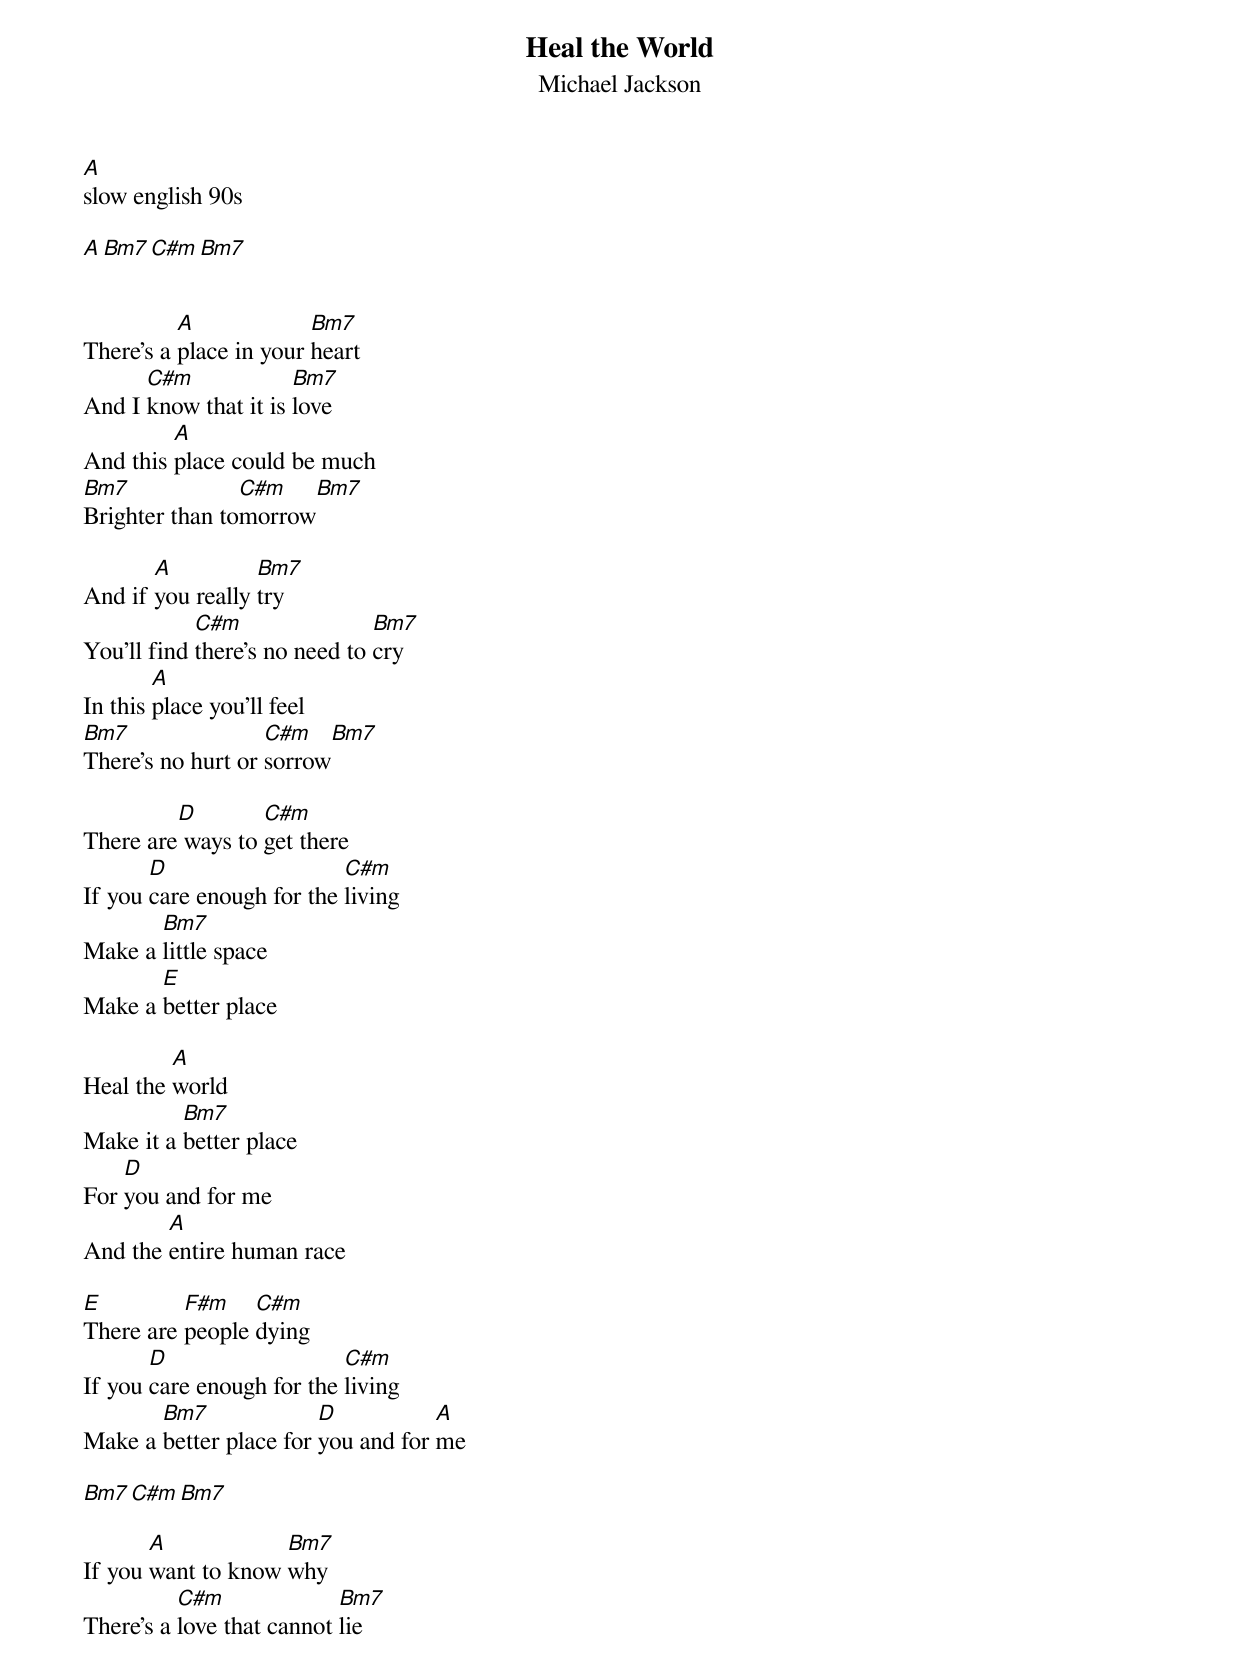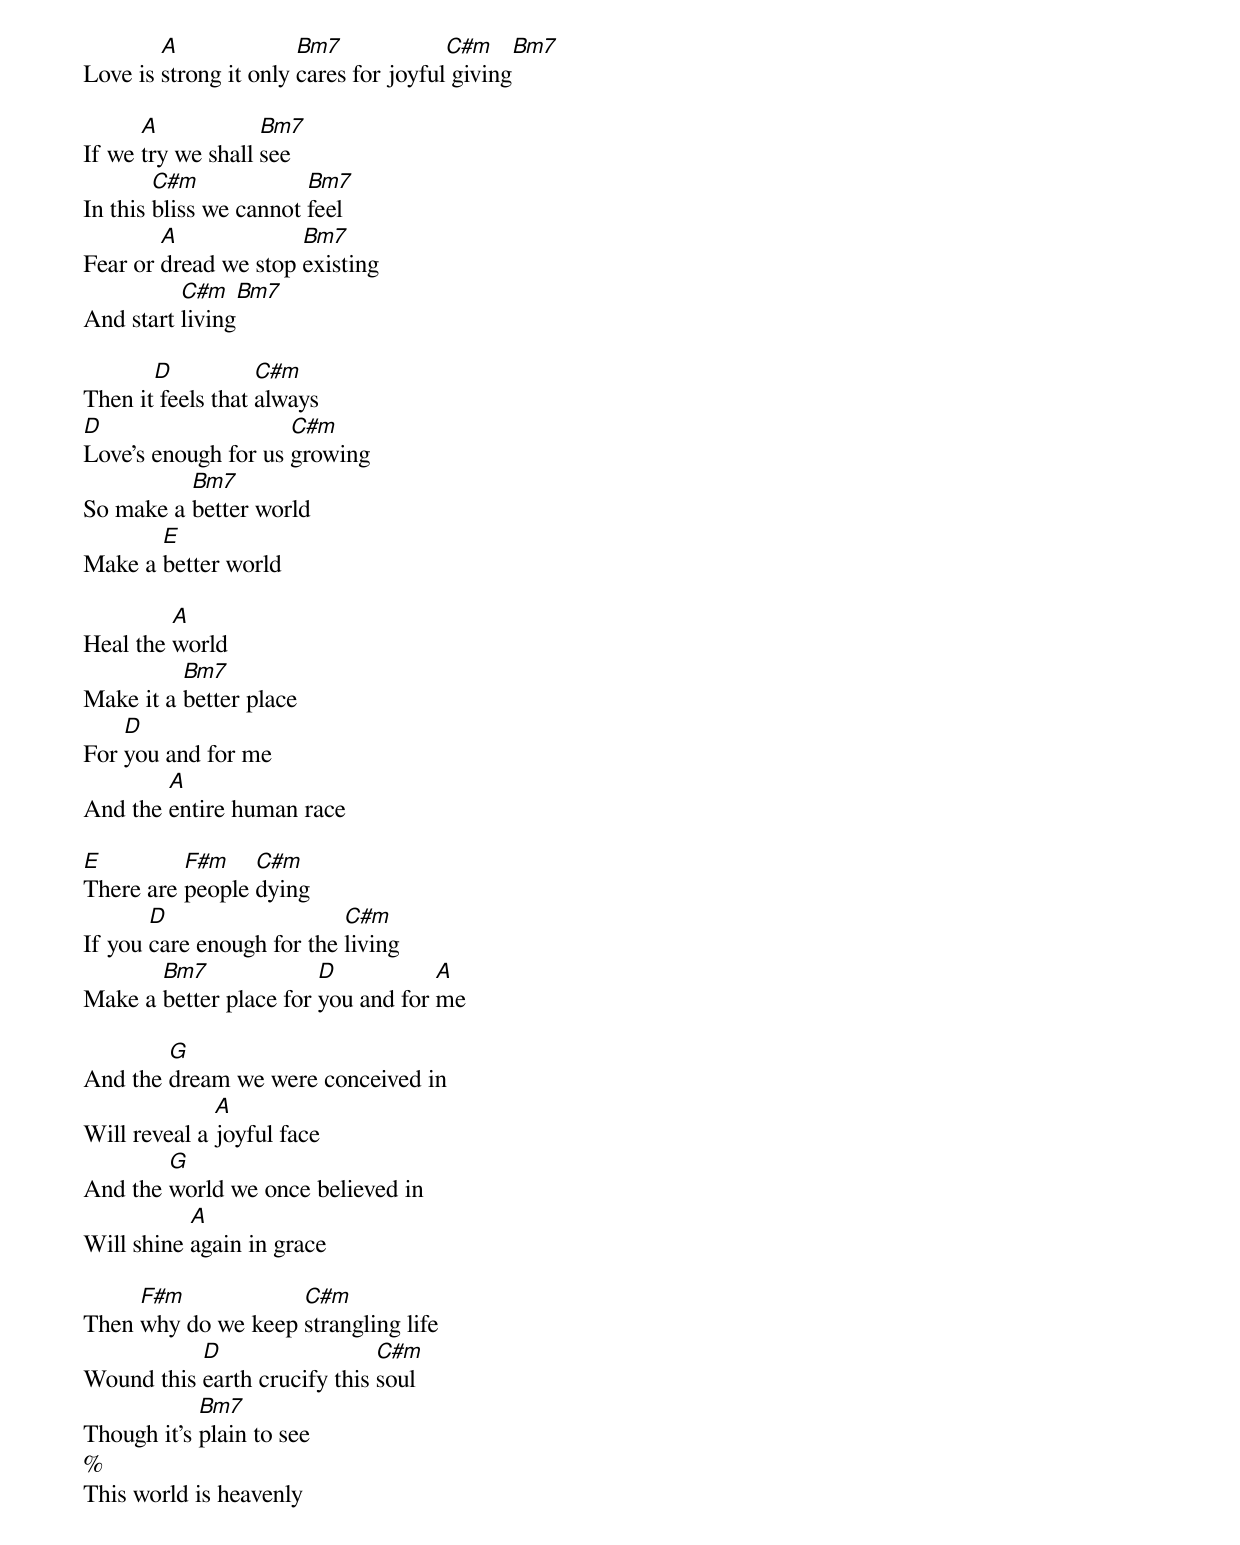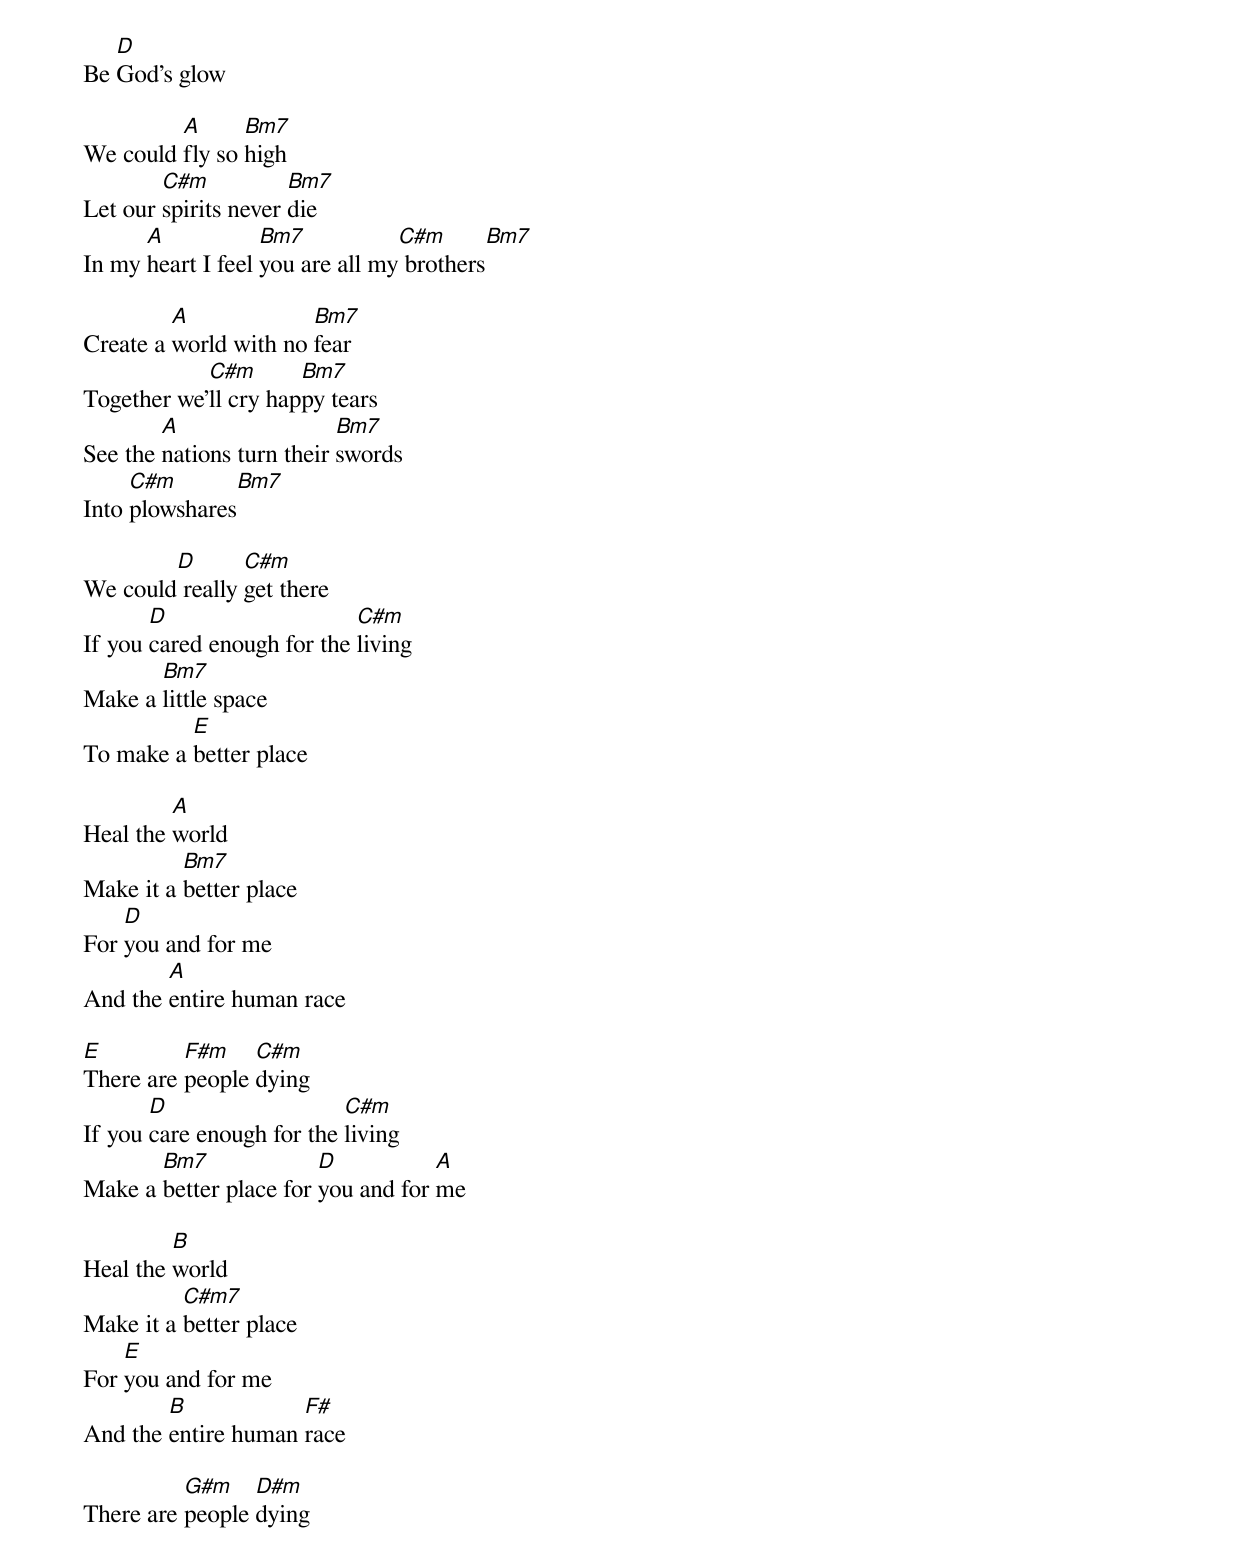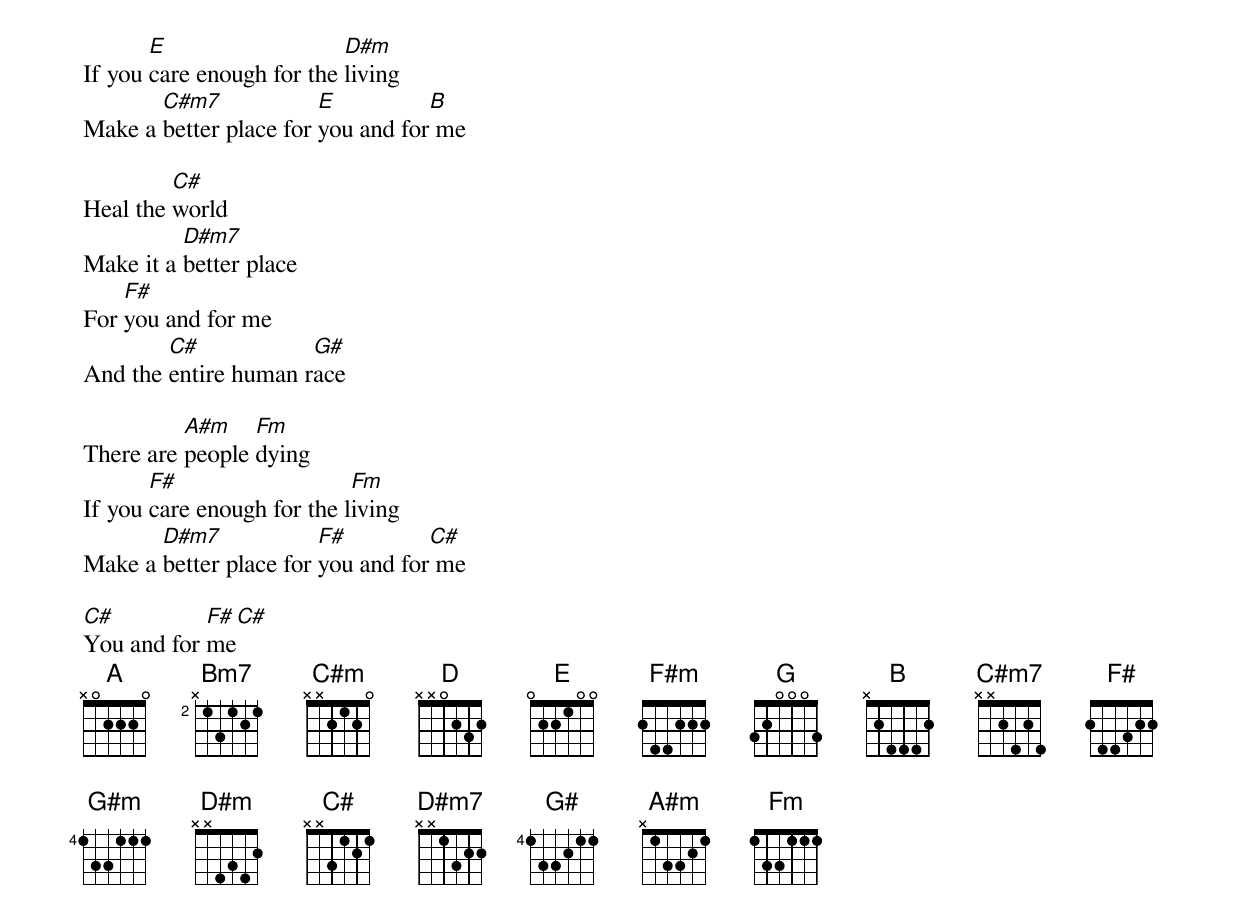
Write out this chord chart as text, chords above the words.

Heal the World
Michael Jackson
A
slow english 90s

   A             Bm7            C#m            Bm7


          A             Bm7
There's a place in your heart
      C#m             Bm7
And I know that it is love
         A
And this place could be much
Bm7             C#m     Bm7
Brighter than tomorrow

       A          Bm7
And if you really try
            C#m                Bm7
You'll find there's no need to cry
        A
In this place you'll feel
Bm7                C#m    Bm7
There's no hurt or sorrow

         D        C#m
There are ways to get there
       D                   C#m
If you care enough for the living
       Bm7
Make a little space
       E
Make a better place

         A
Heal the world
          Bm7
Make it a better place
    D
For you and for me
        A
And the entire human race

E         F#m    C#m
There are people dying
       D                   C#m
If you care enough for the living
       Bm7              D           A
Make a better place for you and for me

Bm7     C#m    Bm7

       A            Bm7
If you want to know why
          C#m              Bm7
There's a love that cannot lie
        A              Bm7             C#m     Bm7
Love is strong it only cares for joyful giving

      A            Bm7
If we try we shall see
        C#m             Bm7
In this bliss we cannot feel
        A             Bm7
Fear or dread we stop existing
          C#m     Bm7
And start living

       D           C#m
Then it feels that always
D                    C#m
Love's enough for us growing
          Bm7
So make a better world
       E
Make a better world

         A
Heal the world
          Bm7
Make it a better place
    D
For you and for me
        A
And the entire human race

E         F#m    C#m
There are people dying
       D                   C#m
If you care enough for the living
       Bm7              D           A
Make a better place for you and for me

        G
And the dream we were conceived in
              A
Will reveal a joyful face
        G
And the world we once believed in
           A
Will shine again in grace

     F#m            C#m
Then why do we keep strangling life
           D                  C#m
Wound this earth crucify this soul
            Bm7
Though it's plain to see
%
This world is heavenly
   D
Be God's glow

         A      Bm7
We could fly so high
        C#m           Bm7
Let our spirits never die
      A            Bm7           C#m      Bm7
In my heart I feel you are all my brothers

         A             Bm7
Create a world with no fear
            C#m       Bm7
Together we'll cry happy tears
        A                  Bm7
See the nations turn their swords
     C#m        Bm7
Into plowshares

        D       C#m
We could really get there
       D                    C#m
If you cared enough for the living
       Bm7
Make a little space
          E
To make a better place

         A
Heal the world
          Bm7
Make it a better place
    D
For you and for me
        A
And the entire human race

E         F#m    C#m
There are people dying
       D                   C#m
If you care enough for the living
       Bm7              D           A
Make a better place for you and for me

         B
Heal the world
          C#m7
Make it a better place
    E
For you and for me
        B            F#
And the entire human race

          G#m    D#m
There are people dying
       E                   D#m
If you care enough for the living
       C#m7             E          B
Make a better place for you and for me

         C#
Heal the world
          D#m7
Make it a better place
    F#
For you and for me
        C#            G#
And the entire human race

          A#m    Fm
There are people dying
       F#                   Fm
If you care enough for the living
       D#m7             F#         C#
Make a better place for you and for me

C#          F#         C#
You and for me
